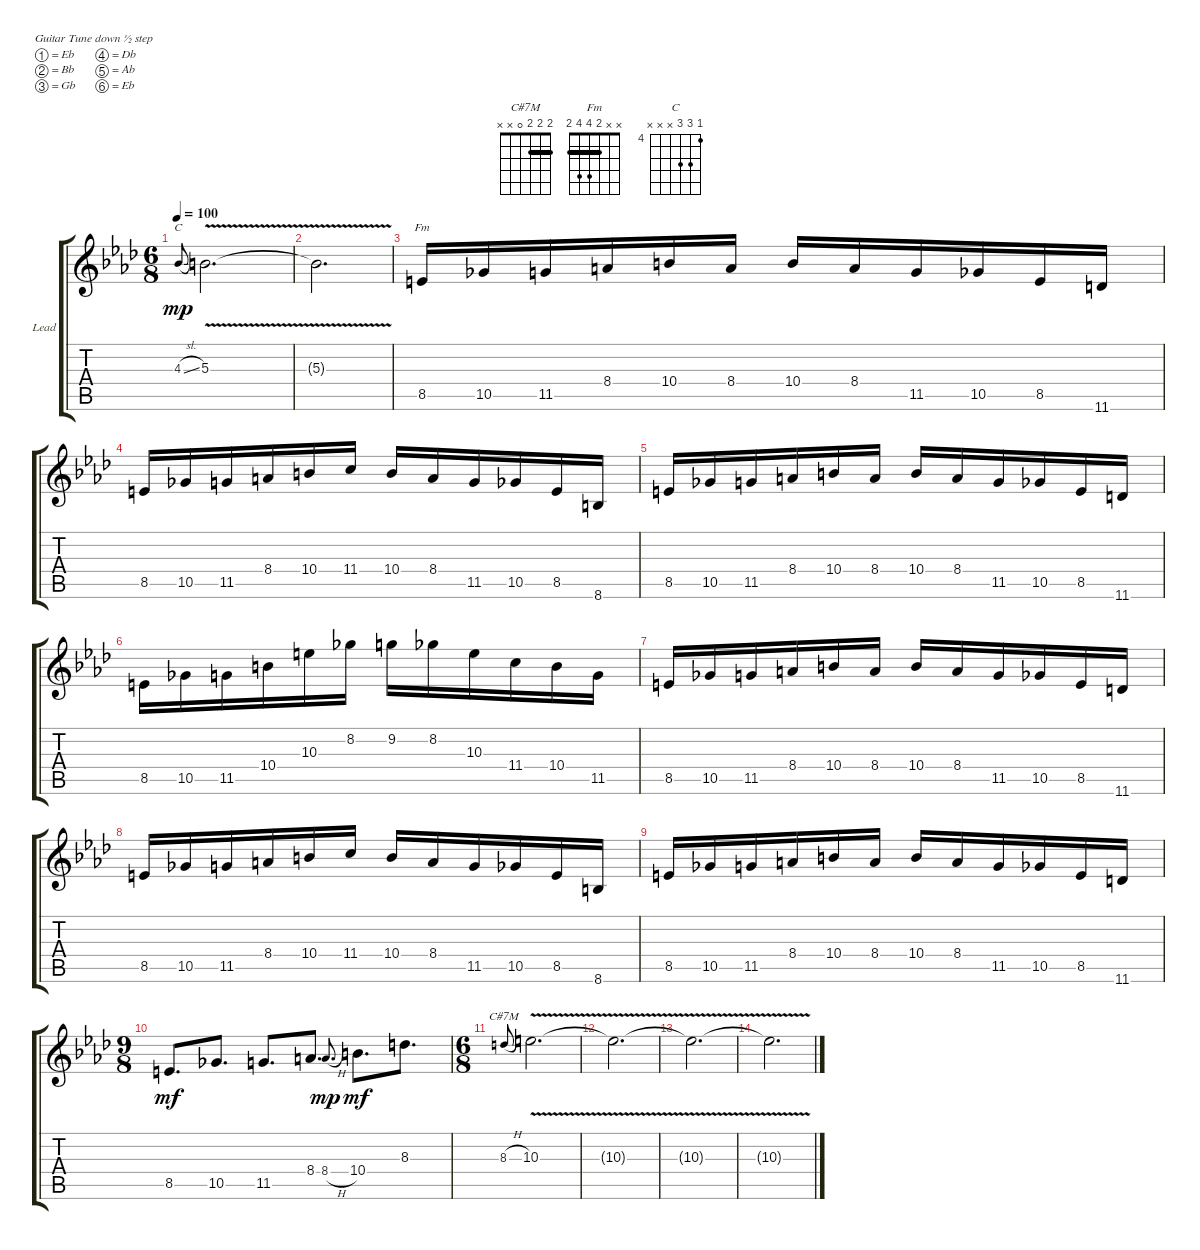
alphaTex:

\defaultSystemsLayout 4
\bracketExtendMode groupsimilarinstruments
\firstSystemTrackNameOrientation horizontal
\otherSystemsTrackNameOrientation horizontal
\track ("Lead" "Lead") {instrument overdrivenguitar}
\staff {score tabs}
\tuning (Eb4 Bb3 Gb3 Db3 Ab2 Eb2)
\chord ("C#7M" 2 2 2 0 x x) {barre (2 2)}
\chord ("Fm" x x 2 4 4 2) {barre 2}
\chord ("C" 4 6 6 x x x) {firstfret 4}
\ts (6 8)
\tempo 100
\clef g2
\ks fminor
4.3{sl}.8{ch "C" gr onbeat dy mp} 5.3{v}.2{d} |
5.3{v t}.2{d} |
8.5.16{ch "Fm"} 10.5.16 11.5.16 8.4.16 10.4.16 8.4.16 10.4.16 8.4.16 11.5.16 10.5.16 8.5.16 11.6.16 |
8.5.16 10.5.16 11.5.16 8.4.16 10.4.16 11.4.16 10.4.16 8.4.16 11.5.16 10.5.16 8.5.16 8.6.16 |
8.5.16 10.5.16 11.5.16 8.4.16 10.4.16 8.4.16 10.4.16 8.4.16 11.5.16 10.5.16 8.5.16 11.6.16 |
8.5.16 10.5.16 11.5.16 10.4.16 10.3.16 8.2.16 9.2.16 8.2.16 10.3.16 11.4.16 10.4.16 11.5.16 |
8.5.16 10.5.16 11.5.16 8.4.16 10.4.16 8.4.16 10.4.16 8.4.16 11.5.16 10.5.16 8.5.16 11.6.16 |
8.5.16 10.5.16 11.5.16 8.4.16 10.4.16 11.4.16 10.4.16 8.4.16 11.5.16 10.5.16 8.5.16 8.6.16 |
8.5.16 10.5.16 11.5.16 8.4.16 10.4.16 8.4.16 10.4.16 8.4.16 11.5.16 10.5.16 8.5.16 11.6.16 |
\ts (9 8)
8.5.8{d dy mf} 10.5.8{d} 11.5.8{d} 8.4.8{d} 8.4{h}.8{d gr onbeat dy mp} 10.4.8{d dy mf} 8.3.8{d} |
\ts (6 8)
8.3{h}.8{ch "C#7M" gr onbeat} 10.3{v}.2{d} |
10.3{v t}.2{d} |
10.3{v t}.2{d} |
10.3{v t}.2{d}
